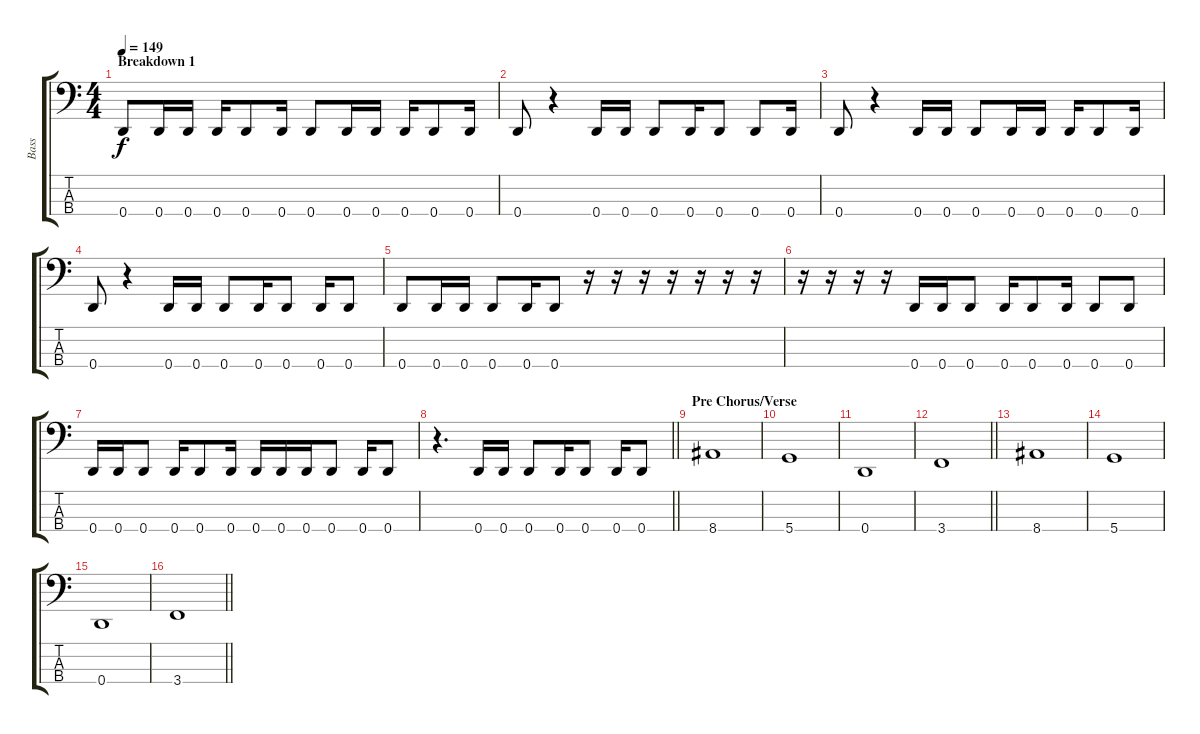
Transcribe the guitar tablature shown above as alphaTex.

\track ("Bass" "Bass") {instrument electricbassfinger}
\staff {score tabs}
\tuning (G2 D2 A1 D1) {hide}
\ts (4 4)
\section ("" "Breakdown 1")
\tempo 149
\clef f4
\ks c
0.4.8{dy f} 0.4.16 0.4.16 0.4.16 0.4.8 0.4.16 0.4.8 0.4.16 0.4.16 0.4.16 0.4.8 0.4.16 |
0.4.8 r.4 0.4.16 0.4.16 0.4.8 0.4.16 0.4.8 0.4.8 0.4.16 |
0.4.8 r.4 0.4.16 0.4.16 0.4.8 0.4.16 0.4.16 0.4.16 0.4.8 0.4.16 |
0.4.8 r.4 0.4.16 0.4.16 0.4.8 0.4.16 0.4.8 0.4.16 0.4.8 |
0.4.8 0.4.16 0.4.16 0.4.8 0.4.16 0.4.8 r.16 r.16 r.16 r.16 r.16 r.16 r.16 |
r.16 r.16 r.16 r.16 0.4.16 0.4.16 0.4.8 0.4.16 0.4.8 0.4.16 0.4.8 0.4.8 |
0.4.16 0.4.16 0.4.8 0.4.16 0.4.8 0.4.16 0.4.16 0.4.16 0.4.16 0.4.8 0.4.16 0.4.8 |
\barLineRight lightlight
r.4{d} 0.4.16 0.4.16 0.4.8 0.4.16 0.4.8 0.4.16 0.4.8 |
\section ("" "Pre Chorus/Verse")
8.4.1 |
5.4.1 |
0.4.1 |
\barLineRight lightlight
3.4.1 |
8.4.1 |
5.4.1 |
0.4.1 |
\barLineRight lightlight
3.4.1
